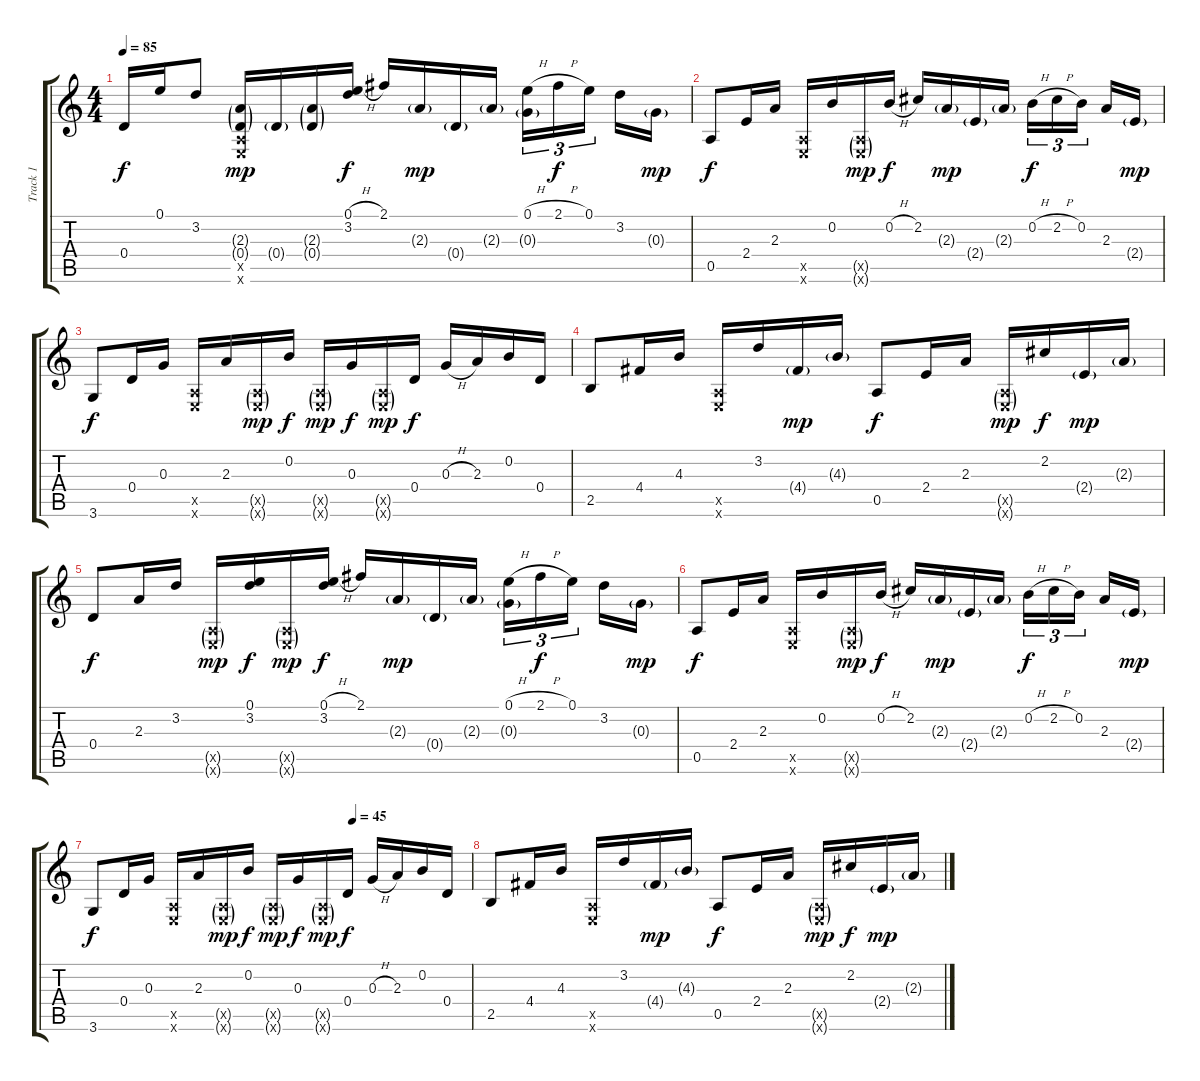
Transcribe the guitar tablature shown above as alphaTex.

\track ("Track 1" "Track 1") {instrument acousticguitarsteel}
\staff {score tabs}
\tuning (E4 B3 G3 D3 A2 E2) {hide}
\ts (4 4)
\tempo 85
\clef g2
\ks c
0.4.16{dy f} 0.1.16 3.2.8 (2.3{g} 0.4{g} 0.5{x} 0.6{x}).16{dy mp} 0.4{g}.16 (2.3{g} 0.4{g}).16 (0.1{h} 3.2).16{dy f} 2.1.16 2.3{g}.16{dy mp} 0.4{g}.16 2.3{g}.16 (0.1{h} 0.3{g}).16{tu (3 2)} 2.1{h}.16{tu (3 2) dy f} 0.1.16{tu (3 2) beam splitsecondary} 3.2.16 0.3{g}.16{dy mp} |
0.5.8{dy f} 2.4.16 2.3.16 (0.5{x} 0.6{x}).16 0.2.16 (0.5{g x} 0.6{g x}).16{dy mp} 0.2{h}.16{dy f} 2.2.16 2.3{g}.16{dy mp} 2.4{g}.16 2.3{g}.16 0.2{h}.16{tu (3 2) dy f} 2.2{h}.16{tu (3 2)} 0.2.16{tu (3 2) beam splitsecondary} 2.3.16 2.4{g}.16{dy mp} |
3.6.8{dy f} 0.4.16 0.3.16 (0.5{x} 0.6{x}).16 2.3.16 (0.5{g x} 0.6{g x}).16{dy mp} 0.2.16{dy f} (0.5{g x} 0.6{g x}).16{dy mp} 0.3.16{dy f} (0.5{g x} 0.6{g x}).16{dy mp} 0.4.16{dy f} 0.3{h}.16 2.3.16 0.2.16 0.4.16 |
2.5.8 4.4.16 4.3.16 (0.5{x} 0.6{x}).16 3.2.16 4.4{g}.16{dy mp} 4.3{g}.16 0.5.8{dy f} 2.4.16 2.3.16 (0.5{g x} 0.6{g x}).16{dy mp} 2.2.16{dy f} 2.4{g}.16{dy mp} 2.3{g}.16 |
0.4.8{dy f} 2.3.16 3.2.16 (0.5{g x} 0.6{g x}).16{dy mp} (0.1 3.2).16{dy f} (0.5{g x} 0.6{g x}).16{dy mp} (0.1{h} 3.2).16{dy f} 2.1.16 2.3{g}.16{dy mp} 0.4{g}.16 2.3{g}.16 (0.1{h} 0.3{g}).16{tu (3 2)} 2.1{h}.16{tu (3 2) dy f} 0.1.16{tu (3 2) beam splitsecondary} 3.2.16 0.3{g}.16{dy mp} |
0.5.8{dy f} 2.4.16 2.3.16 (0.5{x} 0.6{x}).16 0.2.16 (0.5{g x} 0.6{g x}).16{dy mp} 0.2{h}.16{dy f} 2.2.16 2.3{g}.16{dy mp} 2.4{g}.16 2.3{g}.16 0.2{h}.16{tu (3 2) dy f} 2.2{h}.16{tu (3 2)} 0.2.16{tu (3 2) beam splitsecondary} 2.3.16 2.4{g}.16{dy mp} |
\tempo (45 0.6875)
3.6.8{dy f} 0.4.16 0.3.16 (0.5{x} 0.6{x}).16 2.3.16 (0.5{g x} 0.6{g x}).16{dy mp} 0.2.16{dy f} (0.5{g x} 0.6{g x}).16{dy mp} 0.3.16{dy f} (0.5{g x} 0.6{g x}).16{dy mp} 0.4.16{dy f} 0.3{h}.16 2.3.16 0.2.16 0.4.16 |
2.5.8 4.4.16 4.3.16 (0.5{x} 0.6{x}).16 3.2.16 4.4{g}.16{dy mp} 4.3{g}.16 0.5.8{dy f} 2.4.16 2.3.16 (0.5{g x} 0.6{g x}).16{dy mp} 2.2.16{dy f} 2.4{g}.16{dy mp} 2.3{g}.16
